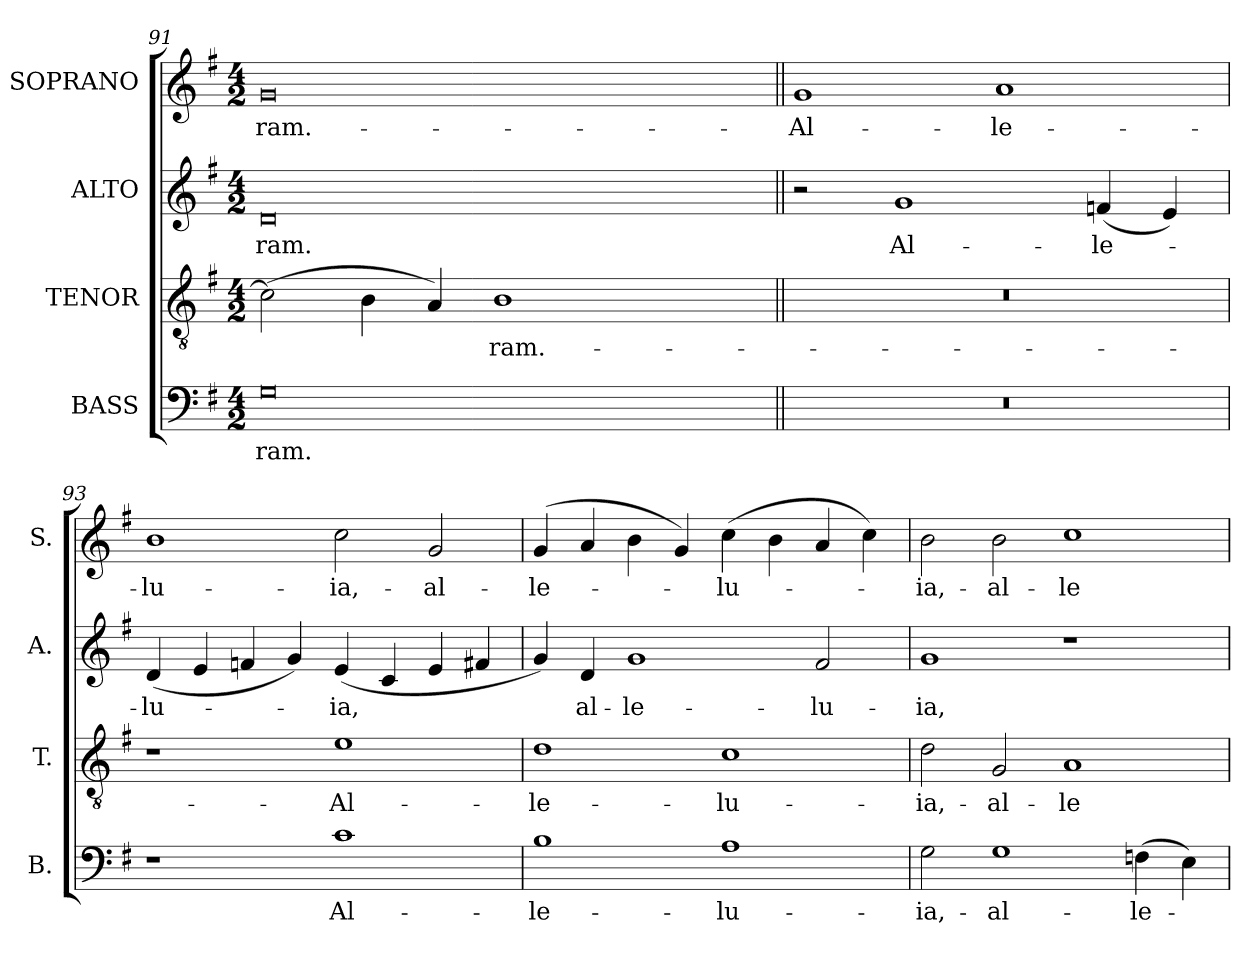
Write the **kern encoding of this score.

**kern	**text	**kern	**text	**kern	**text	**kern	**text
*part4	*part4	*part3	*part3	*part2	*part2	*part1	*part1
*staff4	*staff4	*staff3	*staff3	*staff2	*staff2	*staff1	*staff1
*I"BASS	*	*I"TENOR	*	*I"ALTO	*	*I"SOPRANO	*
*I'B.	*	*I'T.	*	*I'A.	*	*I'S.	*
*clefF4	*	*clefGv2	*	*clefG2	*	*clefG2	*
*	*	*ITrd7c12	*	*	*	*	*
*k[f#]	*	*k[f#]	*	*k[f#]	*	*k[f#]	*
*G:	*	*G:	*	*G:	*	*G:	*
*M4/2	*	*M4/2	*	*M4/2	*	*M4/2	*
=91	=91	=91	=91	=91	=91	=91	=91
!	!LO:LY:b:color=#000000	!	!	!	!	!	!
!	!	!	!	!	!LO:LY:b:color=#000000	!	!
!	!	!	!	!	!	!	!LO:LY:b:color=#000000
*	*	*	*	*	*	*^	*
0Gi	-ram.	(2Ci\]	.	0di	-ram.	0gi	1ryy	-ram.-
.	.	4BBi\	.	.	.	.	.	.
.	.	4AAi/)	.	.	.	.	.	.
!	!	!	!LO:LY:b:color=#000000	!	!	!	!	!
.	.	1BBi	-ram.-	.	.	.	2ryy	.
.	.	.	.	.	.	.	4ryy	.
.	.	.	.	.	.	.	8ryy	.
.	.	.	.	.	.	.	16ryy	.
.	.	.	.	.	.	.	32ryy	.
.	.	.	.	.	.	.	64ryy	.
.	.	.	.	.	.	.	128...ryy	.
*	*	*	*	*	*	*MM216	*	*
.	.	.	.	.	.	.	1024ryy	.
=92||	=92||	=92||	=92||	=92||	=92||	=92||	=92||	=92||
!LO:N:vis=1	!	!LO:N:vis=1	!	!	!	!	!	!
*	*	*	*	*	*	*v	*v	*
*	*	*	*	*	*	*^	*
!	!	!	!	!	!	!	!	!LO:LY:b:color=#000000
*	*	*	*	*	*	*v	*v	*
0r	.	0r	.	2r	.	1gi	-Al-
!	!	!	!	!	!LO:LY:b:color=#000000	!	!
.	.	.	.	1gi	Al-	.	.
!	!	!	!	!	!	!	!LO:LY:b:color=#000000
.	.	.	.	.	.	1ai	-le-
!	!	!	!	!	!LO:LY:b:color=#000000	!	!
.	.	.	.	(4fni/	-le-	.	.
.	.	.	.	4ei/)	.	.	.
=93	=93	=93	=93	=93	=93	=93	=93
!	!	!	!	!	!LO:LY:b:color=#000000	!	!
!	!	!	!	!	!	!	!LO:LY:b:color=#000000
1r	.	1r	.	(4di/	-lu-	1bi	-lu-
.	.	.	.	4ei/	.	.	.
.	.	.	.	4fni/	.	.	.
.	.	.	.	4gi/)	.	.	.
!	!LO:LY:b:color=#000000	!	!	!	!	!	!
!	!	!	!LO:LY:b:color=#000000	!	!	!	!
!	!	!	!	!	!LO:LY:b:color=#000000	!	!
!	!	!	!	!	!	!	!LO:LY:b:color=#000000
1ci	Al-	1Ei	-Al-	(4ei/	-ia,	2cci\	-ia,-
.	.	.	.	4ci/	.	.	.
!	!	!	!	!	!	!	!LO:LY:b:color=#000000
.	.	.	.	4ei/	.	2gi/	-al-
.	.	.	.	4f#Xi/	.	.	.
=94	=94	=94	=94	=94	=94	=94	=94
!	!LO:LY:b:color=#000000	!	!	!	!	!	!
!	!	!	!LO:LY:b:color=#000000	!	!	!	!
!	!	!	!	!	!	!	!LO:LY:b:color=#000000
1Bi	-le-	1Di	-le-	4gi/)	.	(4gi/	-le-
!	!	!	!	!	!LO:LY:b:color=#000000	!	!
.	.	.	.	4di/	al-	4ai/	.
!	!	!	!	!	!LO:LY:b:color=#000000	!	!
.	.	.	.	1gi	-le-	4bi\	.
.	.	.	.	.	.	4gi/)	.
!	!LO:LY:b:color=#000000	!	!	!	!	!	!
!	!	!	!LO:LY:b:color=#000000	!	!	!	!
!	!	!	!	!	!	!	!LO:LY:b:color=#000000
1Ai	-lu-	1Ci	-lu-	.	.	(4cci\	-lu-
.	.	.	.	.	.	4bi\	.
!	!	!	!	!	!LO:LY:b:color=#000000	!	!
.	.	.	.	2f#i/	-lu-	4ai/	.
.	.	.	.	.	.	4cci\)	.
!!LO:LB:g=z
=95	=95	=95	=95	=95	=95	=95	=95
!	!LO:LY:b:color=#000000	!	!	!	!	!	!
!	!	!	!LO:LY:b:color=#000000	!	!	!	!
!	!	!	!	!	!LO:LY:b:color=#000000	!	!
!	!	!	!	!	!	!	!LO:LY:b:color=#000000
2Gi\	-ia,-	2Di\	-ia,-	1gi	-ia,-	2bi\	-ia,-
!	!LO:LY:b:color=#000000	!	!	!	!	!	!
!	!	!	!LO:LY:b:color=#000000	!	!	!	!
!	!	!	!	!	!	!	!LO:LY:b:color=#000000
1Gi	-al-	2GGi/	-al-	.	.	2bi\	-al-
!	!	!	!LO:LY:b:color=#000000	!	!	!	!
!	!	!	!	!	!	!	!LO:LY:b:color=#000000
.	.	1AAi	-le-	1r	.	1cci	-le-
!	!LO:LY:b:color=#000000	!	!	!	!	!	!
(4Fni\	-le-	.	.	.	.	.	.
4Ei\)	.	.	.	.	.	.	.
=	=	=	=	=	=	=	=
*-	*-	*-	*-	*-	*-	*-	*-
